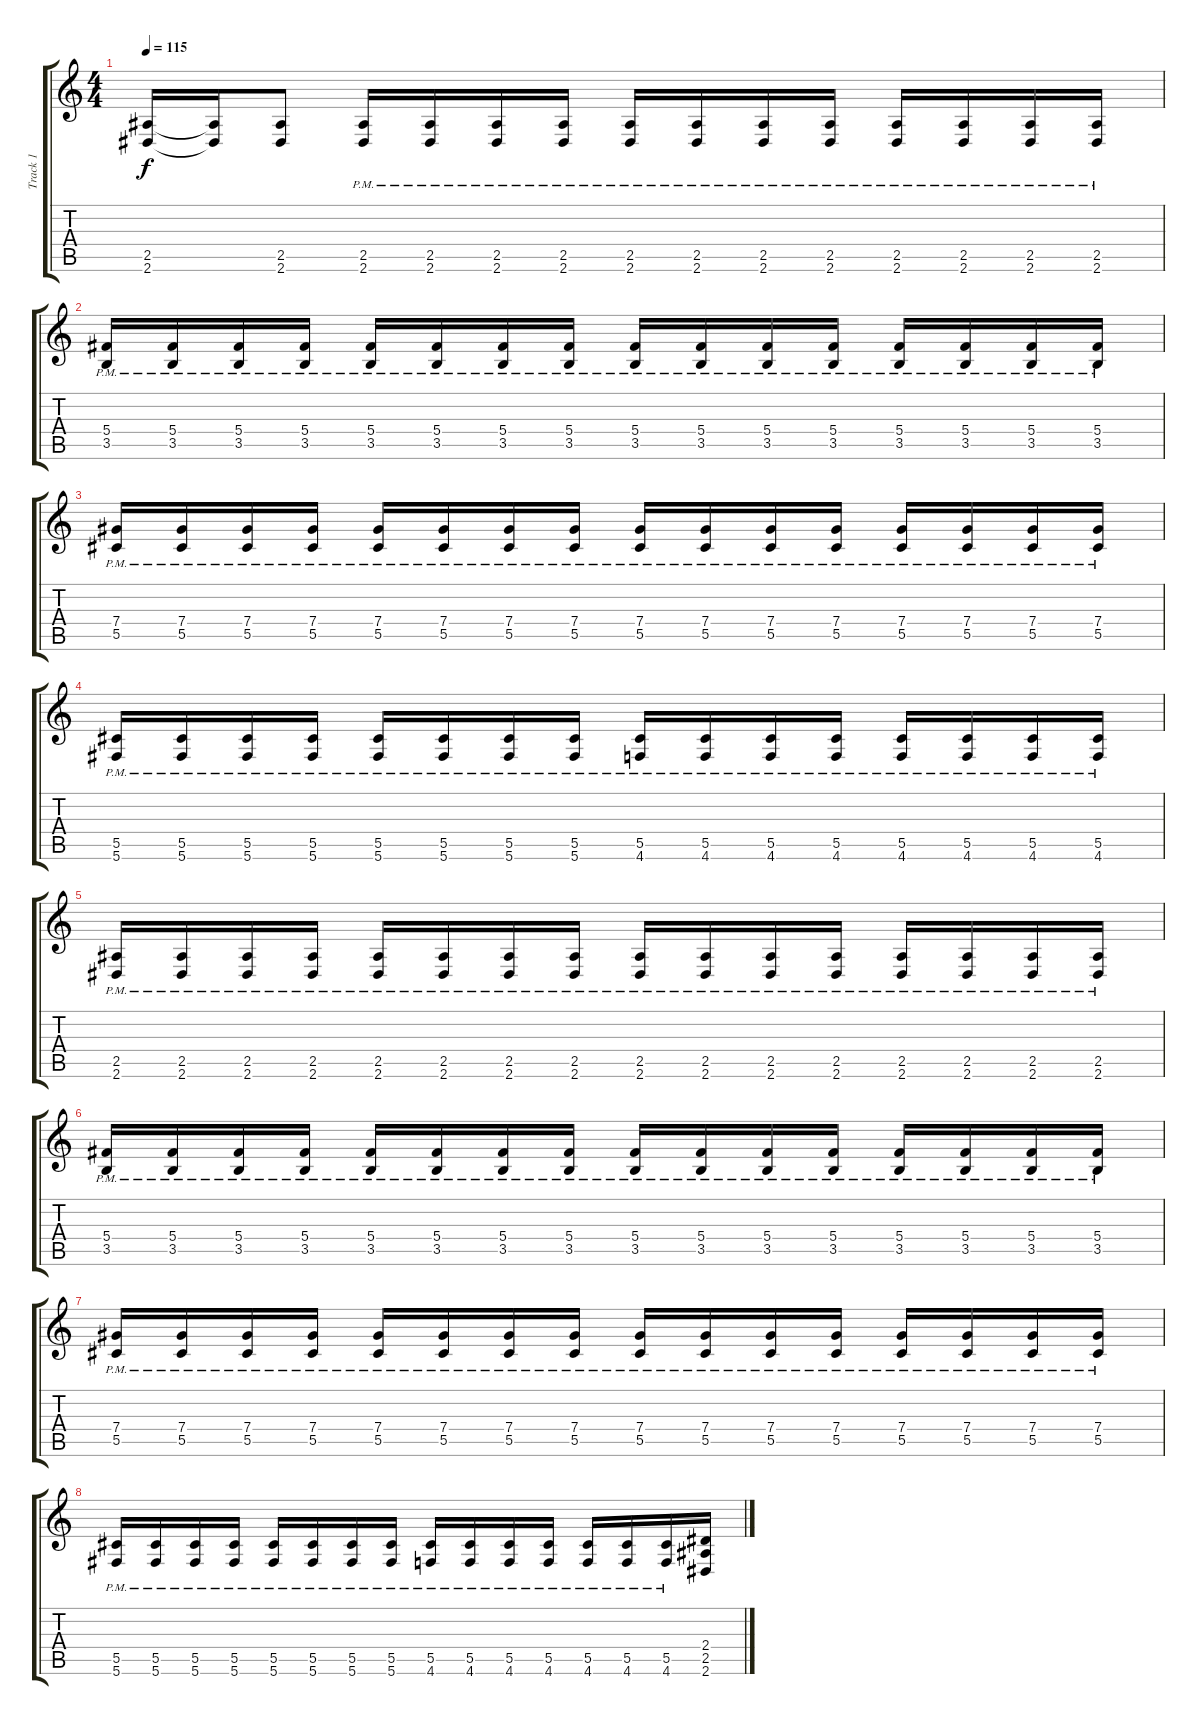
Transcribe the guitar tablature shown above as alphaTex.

\track ("Track 1" "Track 1") {instrument distortionguitar}
\staff {score tabs}
\tuning (Eb4 Bb3 Gb3 Db3 Ab2 Db2) {hide}
\ts (4 4)
\tempo 115
\clef g2
\ks c
(2.5{t} 2.6{t}).16{dy f} (2.5{t} 2.6{t}).16 (2.5 2.6).8 (2.5{pm} 2.6{pm}).16 (2.5{pm} 2.6{pm}).16 (2.5{pm} 2.6{pm}).16 (2.5{pm} 2.6{pm}).16 (2.5{pm} 2.6{pm}).16 (2.5{pm} 2.6{pm}).16 (2.5{pm} 2.6{pm}).16 (2.5{pm} 2.6{pm}).16 (2.5{pm} 2.6{pm}).16 (2.5{pm} 2.6{pm}).16 (2.5{pm} 2.6{pm}).16 (2.5{pm} 2.6{pm}).16 |
(5.4{pm} 3.5{pm}).16 (5.4{pm} 3.5{pm}).16 (5.4{pm} 3.5{pm}).16 (5.4{pm} 3.5{pm}).16 (5.4{pm} 3.5{pm}).16 (5.4{pm} 3.5{pm}).16 (5.4{pm} 3.5{pm}).16 (5.4{pm} 3.5{pm}).16 (5.4{pm} 3.5{pm}).16 (5.4{pm} 3.5{pm}).16 (5.4{pm} 3.5{pm}).16 (5.4{pm} 3.5{pm}).16 (5.4{pm} 3.5{pm}).16 (5.4{pm} 3.5{pm}).16 (5.4{pm} 3.5{pm}).16 (5.4{pm} 3.5{pm}).16 |
(7.4{pm} 5.5{pm}).16 (7.4{pm} 5.5{pm}).16 (7.4{pm} 5.5{pm}).16 (7.4{pm} 5.5{pm}).16 (7.4{pm} 5.5{pm}).16 (7.4{pm} 5.5{pm}).16 (7.4{pm} 5.5{pm}).16 (7.4{pm} 5.5{pm}).16 (7.4{pm} 5.5{pm}).16 (7.4{pm} 5.5{pm}).16 (7.4{pm} 5.5{pm}).16 (7.4{pm} 5.5{pm}).16 (7.4{pm} 5.5{pm}).16 (7.4{pm} 5.5{pm}).16 (7.4{pm} 5.5{pm}).16 (7.4{pm} 5.5{pm}).16 |
(5.5{pm} 5.6{pm}).16 (5.5{pm} 5.6{pm}).16 (5.5{pm} 5.6{pm}).16 (5.5{pm} 5.6{pm}).16 (5.5{pm} 5.6{pm}).16 (5.5{pm} 5.6{pm}).16 (5.5{pm} 5.6{pm}).16 (5.5{pm} 5.6{pm}).16 (5.5{pm} 4.6{pm}).16 (5.5{pm} 4.6{pm}).16 (5.5{pm} 4.6{pm}).16 (5.5{pm} 4.6{pm}).16 (5.5{pm} 4.6{pm}).16 (5.5{pm} 4.6{pm}).16 (5.5{pm} 4.6{pm}).16 (5.5{pm} 4.6{pm}).16 |
(2.5{pm} 2.6{pm}).16 (2.5{pm} 2.6{pm}).16 (2.5{pm} 2.6{pm}).16 (2.5{pm} 2.6{pm}).16 (2.5{pm} 2.6{pm}).16 (2.5{pm} 2.6{pm}).16 (2.5{pm} 2.6{pm}).16 (2.5{pm} 2.6{pm}).16 (2.5{pm} 2.6{pm}).16 (2.5{pm} 2.6{pm}).16 (2.5{pm} 2.6{pm}).16 (2.5{pm} 2.6{pm}).16 (2.5{pm} 2.6{pm}).16 (2.5{pm} 2.6{pm}).16 (2.5{pm} 2.6{pm}).16 (2.5{pm} 2.6{pm}).16 |
(5.4{pm} 3.5{pm}).16 (5.4{pm} 3.5{pm}).16 (5.4{pm} 3.5{pm}).16 (5.4{pm} 3.5{pm}).16 (5.4{pm} 3.5{pm}).16 (5.4{pm} 3.5{pm}).16 (5.4{pm} 3.5{pm}).16 (5.4{pm} 3.5{pm}).16 (5.4{pm} 3.5{pm}).16 (5.4{pm} 3.5{pm}).16 (5.4{pm} 3.5{pm}).16 (5.4{pm} 3.5{pm}).16 (5.4{pm} 3.5{pm}).16 (5.4{pm} 3.5{pm}).16 (5.4{pm} 3.5{pm}).16 (5.4{pm} 3.5{pm}).16 |
(7.4{pm} 5.5{pm}).16 (7.4{pm} 5.5{pm}).16 (7.4{pm} 5.5{pm}).16 (7.4{pm} 5.5{pm}).16 (7.4{pm} 5.5{pm}).16 (7.4{pm} 5.5{pm}).16 (7.4{pm} 5.5{pm}).16 (7.4{pm} 5.5{pm}).16 (7.4{pm} 5.5{pm}).16 (7.4{pm} 5.5{pm}).16 (7.4{pm} 5.5{pm}).16 (7.4{pm} 5.5{pm}).16 (7.4{pm} 5.5{pm}).16 (7.4{pm} 5.5{pm}).16 (7.4{pm} 5.5{pm}).16 (7.4{pm} 5.5{pm}).16 |
(5.5{pm} 5.6{pm}).16 (5.5{pm} 5.6{pm}).16 (5.5{pm} 5.6{pm}).16 (5.5{pm} 5.6{pm}).16 (5.5{pm} 5.6{pm}).16 (5.5{pm} 5.6{pm}).16 (5.5{pm} 5.6{pm}).16 (5.5{pm} 5.6{pm}).16 (5.5{pm} 4.6{pm}).16 (5.5{pm} 4.6{pm}).16 (5.5{pm} 4.6{pm}).16 (5.5{pm} 4.6{pm}).16 (5.5{pm} 4.6{pm}).16 (5.5{pm} 4.6{pm}).16 (5.5{pm} 4.6{pm}).16 (2.4 2.5 2.6).16
